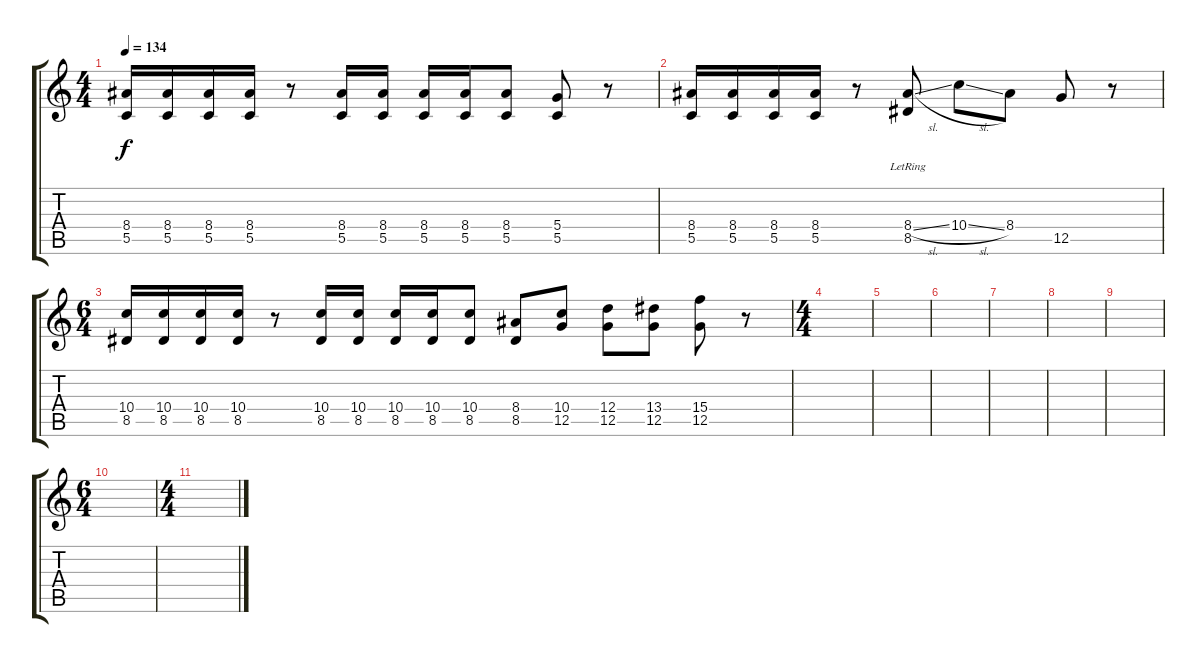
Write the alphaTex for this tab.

\track "" {instrument electricguitarmuted}
\staff {score tabs}
\tuning (G4 E4 A3 D3 G2 C2) {hide}
\ts (4 4)
\tempo 134
\clef g2
\ks c
(8.4 5.5).16{dy f} (8.4 5.5).16 (8.4 5.5).16 (8.4 5.5).16 r.8 (8.4 5.5).16 (8.4 5.5).16 (8.4 5.5).16 (8.4 5.5).16 (8.4 5.5).8 (5.4 5.5).8 r.8 |
(8.4 5.5).16 (8.4 5.5).16 (8.4 5.5).16 (8.4 5.5).16 r.8 (8.4{sl} 8.5{lr}).8 10.4{sl}.8 8.4.8 12.5.8 r.8 |
\ts (6 4)
(10.4 8.5).16 (10.4 8.5).16 (10.4 8.5).16 (10.4 8.5).16 r.8 (10.4 8.5).16 (10.4 8.5).16 (10.4 8.5).16 (10.4 8.5).16 (10.4 8.5).8 (8.4 8.5).8 (10.4 12.5).8 (12.4 12.5).8 (13.4 12.5).8 (15.4 12.5).8 r.8 |
\ts (4 4)
|
|
|
|
|
|
\ts (6 4)
|
\ts (4 4)
